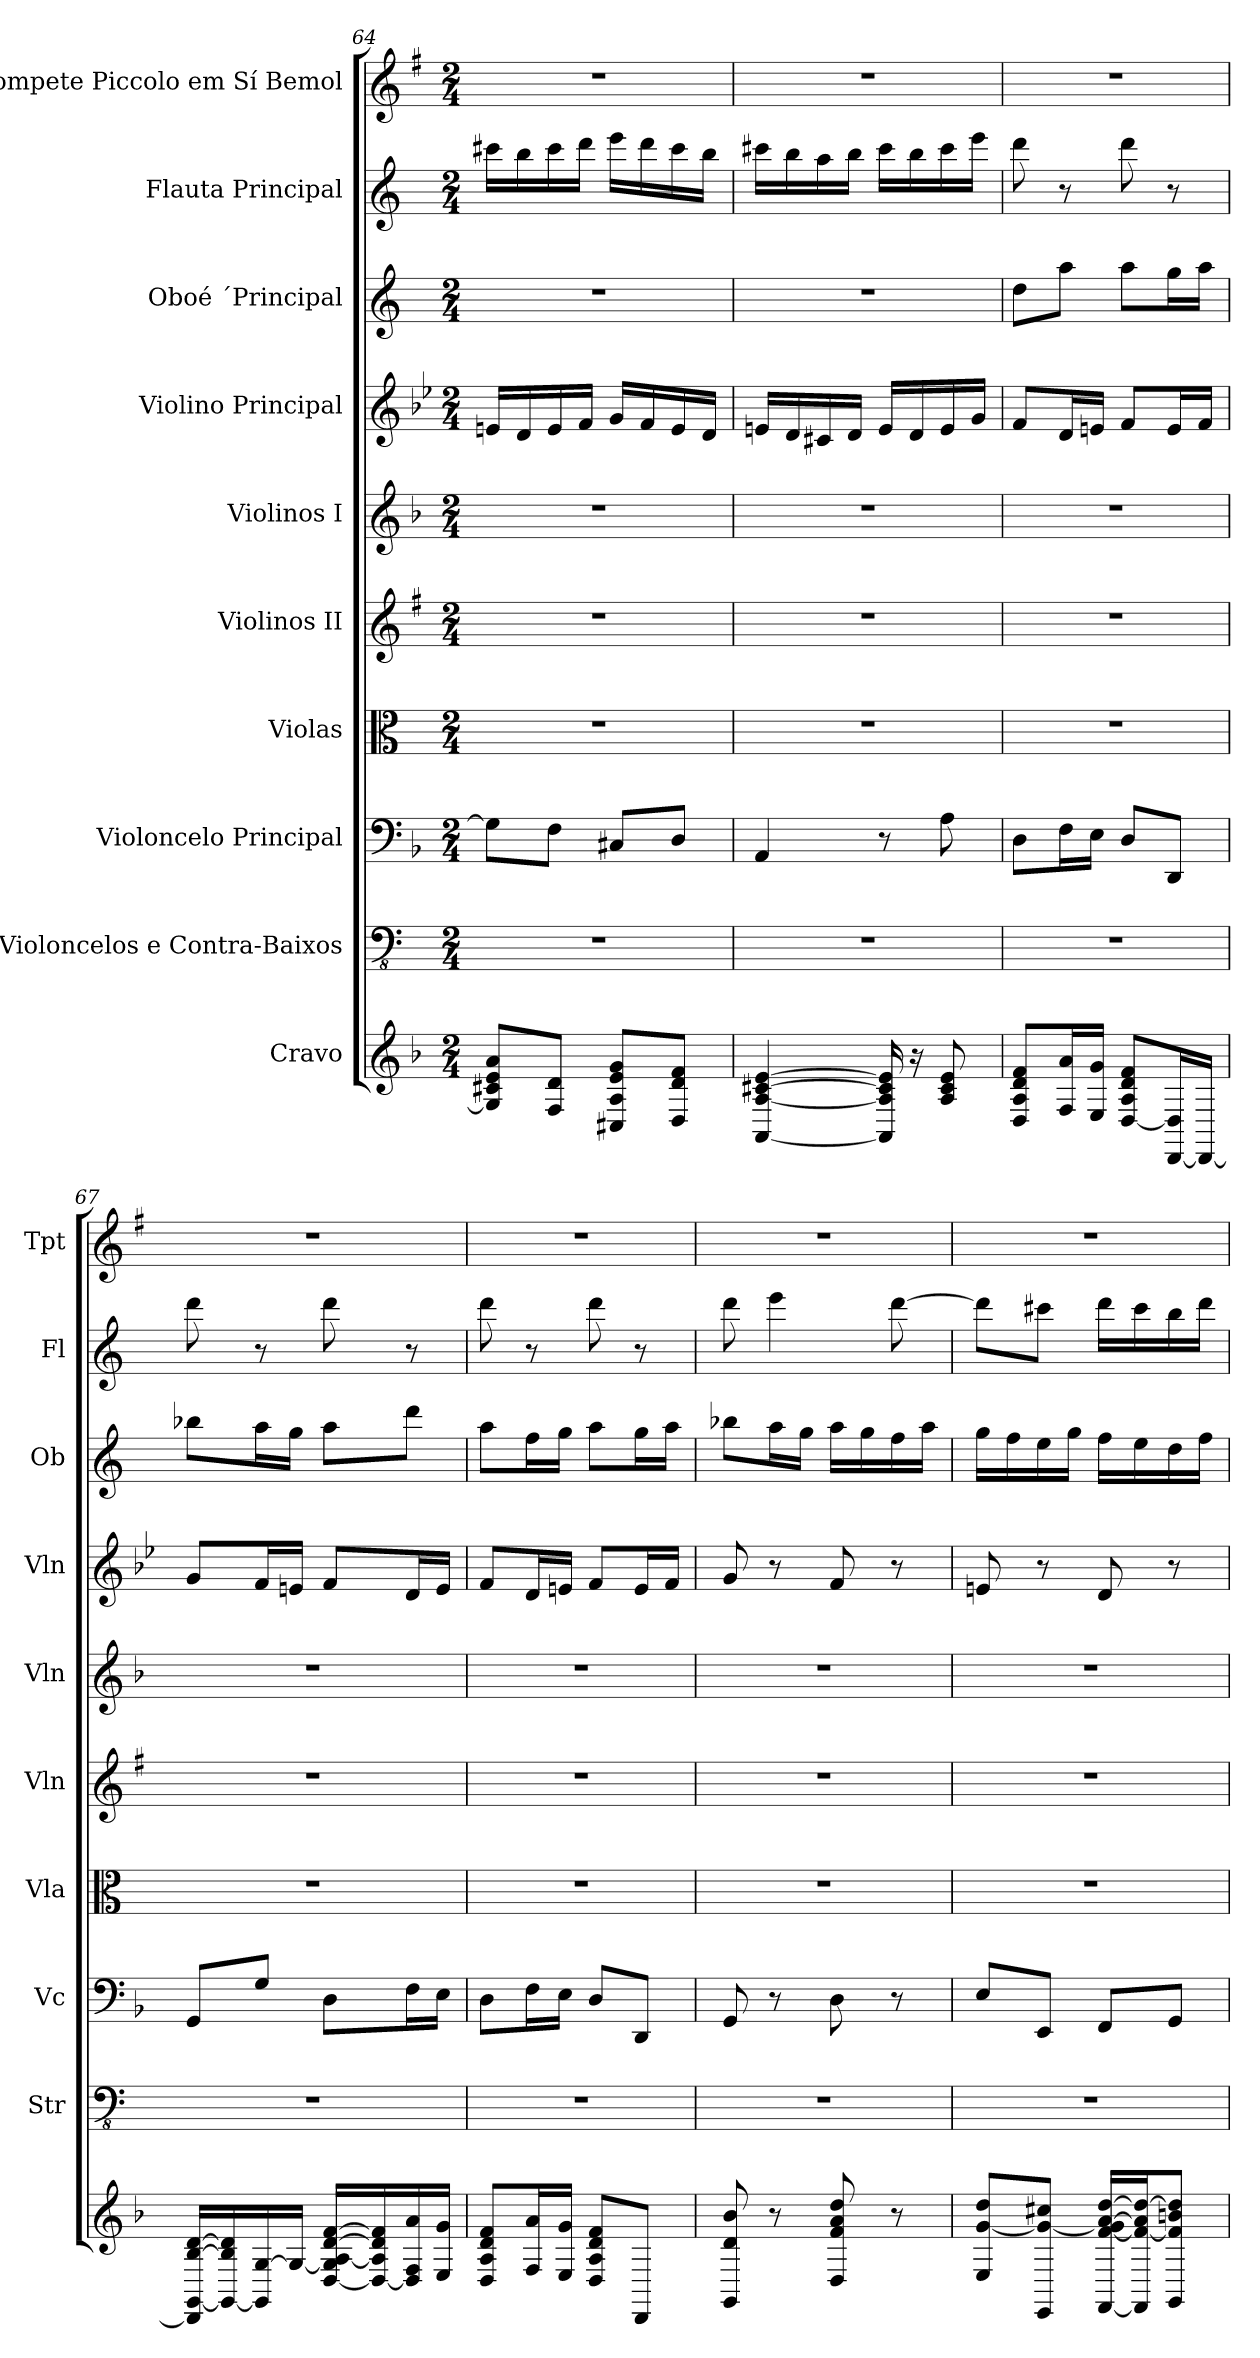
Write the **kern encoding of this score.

**kern	**kern	**kern	**kern	**kern	**kern	**kern	**kern	**kern	**kern
*part10	*part9	*part8	*part7	*part6	*part5	*part4	*part3	*part2	*part1
*staff10	*staff9	*staff8	*staff7	*staff6	*staff5	*staff4	*staff3	*staff2	*staff1
*I"Cravo	*I"Violoncelos e Contra-Baixos	*I"Violoncelo Principal	*I"Violas	*I"Violinos II	*I"Violinos I	*I"Violino Principal	*I"Oboé ´Principal	*I"Flauta Principal	*I"Trompete Piccolo em Sí Bemol
*	*I'Str	*I'Vc	*I'Vla	*I'Vln	*I'Vln	*I'Vln	*I'Ob	*I'Fl	*I'Tpt
*clefG2	*clefFv4	*clefF4	*clefC3	*clefG2	*clefG2	*clefG2	*clefG2	*clefG2	*clefG2
*	*	*	*	*	*	*	*	*	*ITrd-6c-10
*k[b-]	*k[]	*k[b-]	*k[]	*k[f#]	*k[b-]	*k[b-e-]	*k[]	*k[]	*k[b-]
*F:	*C:	*F:	*C:	*G:	*F:	*B-:	*C:	*C:	*F:
*M2/4	*M2/4	*M2/4	*M2/4	*M2/4	*M2/4	*M2/4	*M2/4	*M2/4	*M2/4
=64	=64	=64	=64	=64	=64	=64	=64	=64	=64
8G/] 8c#X/ 8e/ 8a/L	2r	8G\L]	2r	2r	2r	16en/LL	2r	16ccc#X\LL	2r
.	.	.	.	.	.	16d/	.	16bb\	.
8F/ 8d/J	.	8F\J	.	.	.	16e/	.	16ccc#\	.
.	.	.	.	.	.	16f/JJ	.	16ddd\JJ	.
8C#X/ 8A/ 8e/ 8g/L	.	8C#X/L	.	.	.	16g/LL	.	16eee\LL	.
.	.	.	.	.	.	16f/	.	16ddd\	.
8D/ 8d/ 8f/J	.	8D/J	.	.	.	16e/	.	16ccc#\	.
.	.	.	.	.	.	16d/JJ	.	16bb\JJ	.
=65	=65	=65	=65	=65	=65	=65	=65	=65	=65
[4AA/ [4A/ [4c#X/ [4e/	2r	4AA/	2r	2r	2r	16en/LL	2r	16ccc#X\LL	2r
.	.	.	.	.	.	16d/	.	16bb\	.
.	.	.	.	.	.	16c#X/	.	16aa\	.
.	.	.	.	.	.	16d/JJ	.	16bb\JJ	.
16AA/] 16A/] 16c#/] 16e/]	.	8r	.	.	.	16e/LL	.	16ccc#\LL	.
16r	.	.	.	.	.	16d/	.	16bb\	.
8A/ 8c#/ 8e/	.	8A\	.	.	.	16e/	.	16ccc#\	.
.	.	.	.	.	.	16g/JJ	.	16eee\JJ	.
=66	=66	=66	=66	=66	=66	=66	=66	=66	=66
8D/ 8A/ 8d/ 8f/L	2r	8D\L	2r	2r	2r	8f/L	8dd\L	8ddd\	2r
16F/ 16a/L	.	16F\L	.	.	.	16d/L	8aa\J	8r	.
16E/ 16g/JJ	.	16E\JJ	.	.	.	16en/JJ	.	.	.
[8D/ 8A/ 8d/ 8f/L	.	8D/L	.	.	.	8f/L	8aa\L	8ddd\	.
[16DD/ 16D/]L	.	8DD/J	.	.	.	16e/L	16gg\L	8r	.
16DD/JJ_	.	.	.	.	.	16f/JJ	16aa\JJ	.	.
!!LO:PB:g=z
=67	=67	=67	=67	=67	=67	=67	=67	=67	=67
16DD/] [16GG/ [16B-/ [16d/LL	2r	8GG/L	2r	2r	2r	8g/L	8bb-X\L	8ddd\	2r
16GG/_ 16B-/] 16d/]	.	.	.	.	.	.	.	.	.
16GG/] [16G/	.	8G/J	.	.	.	16f/L	16aa\L	8r	.
16G/JJ_	.	.	.	.	.	16en/JJ	16gg\JJ	.	.
[16D/ 16G/] [16A/ [16d/ [16f/LL	.	8D\L	.	.	.	8f/L	8aa\L	8ddd\	.
16D/_ 16A/] 16d/] 16f/]	.	.	.	.	.	.	.	.	.
16D/] 16F/ 16a/	.	16F\L	.	.	.	16d/L	8ddd\J	8r	.
16E/ 16g/JJ	.	16E\JJ	.	.	.	16e/JJ	.	.	.
=68	=68	=68	=68	=68	=68	=68	=68	=68	=68
8D/ 8A/ 8d/ 8f/L	2r	8D\L	2r	2r	2r	8f/L	8aa\L	8ddd\	2r
16F/ 16a/L	.	16F\L	.	.	.	16d/L	16ff\L	8r	.
16E/ 16g/JJ	.	16E\JJ	.	.	.	16en/JJ	16gg\JJ	.	.
8D/ 8A/ 8d/ 8f/L	.	8D/L	.	.	.	8f/L	8aa\L	8ddd\	.
8DD/J	.	8DD/J	.	.	.	16e/L	16gg\L	8r	.
.	.	.	.	.	.	16f/JJ	16aa\JJ	.	.
=69	=69	=69	=69	=69	=69	=69	=69	=69	=69
8GG/ 8d/ 8b-/	2r	8GG/	2r	2r	2r	8g/	8bb-X\L	8ddd\	2r
8r	.	8r	.	.	.	8r	16aa\L	4eee\	.
.	.	.	.	.	.	.	16gg\JJ	.	.
8D/ 8f/ 8a/ 8dd/	.	8D\	.	.	.	8f/	16aa\LL	.	.
.	.	.	.	.	.	.	16gg\	.	.
8r	.	8r	.	.	.	8r	16ff\	[8ddd\	.
.	.	.	.	.	.	.	16aa\JJ	.	.
=70	=70	=70	=70	=70	=70	=70	=70	=70	=70
8E/ [8g/ 8dd/L	2r	8E/L	2r	2r	2r	8en/	16gg\LL	8ddd\L]	2r
.	.	.	.	.	.	.	16ff\	.	.
8EE/ 8g/_ 8cc#X/J	.	8EE/J	.	.	.	8r	16ee\	8ccc#X\J	.
.	.	.	.	.	.	.	16gg\JJ	.	.
[16FF/ [16f/ 16g/] [16a/ [16dd/LL	.	8FF/L	.	.	.	8d/	16ff\LL	16ddd\LL	.
16FF/] 16f/_ 16a/] 16dd/_J	.	.	.	.	.	.	16ee\	16ccc#\	.
8GG/ 8f/] 8bn/ 8dd/]J	.	8GG/J	.	.	.	8r	16dd\	16bb\	.
.	.	.	.	.	.	.	16ff\JJ	16ddd\JJ	.
=	=	=	=	=	=	=	=	=	=
*-	*-	*-	*-	*-	*-	*-	*-	*-	*-
